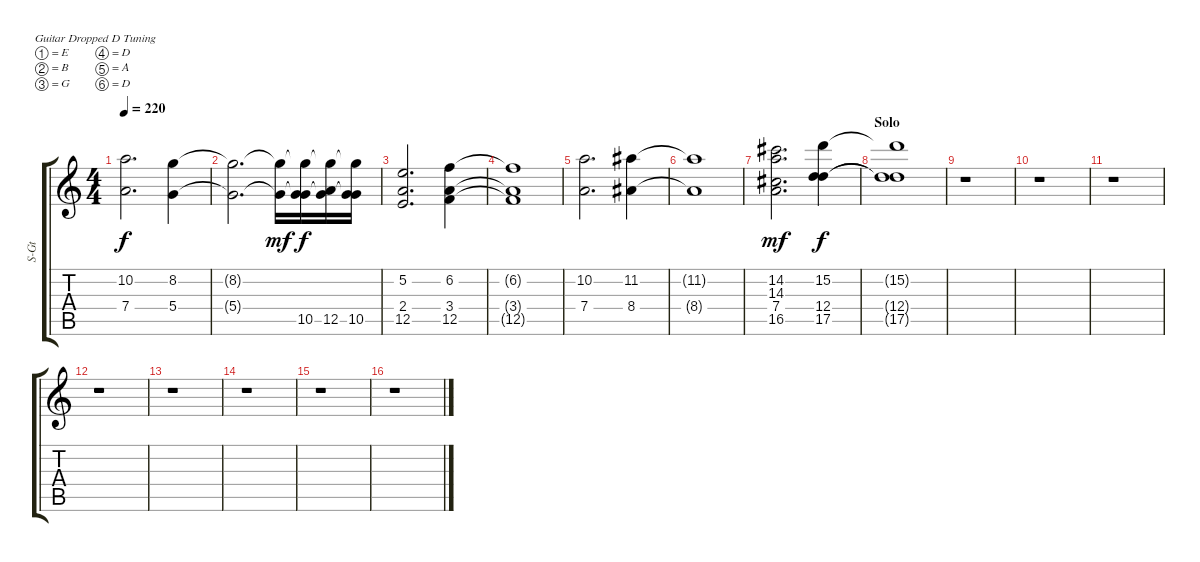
\bracketExtendMode groupsimilarinstruments
\otherSystemsTrackNameOrientation horizontal
\track ("Keyboards" "S-Gt") {instrument stringensemble1}
\staff {score tabs}
\tuning (E4 B3 G3 D3 A2 D2)
\displaytranspose 12
\ts (4 4)
\tempo 220
\clef g2
\ks c
(10.2 7.4).2{d dy f beam Down} (8.2 5.4).4{beam Down} |
(8.2{t} 5.4{t}).2{d beam Down} (8.2{t} 5.4{t}).16{dy mf beam Down} (8.2{t} 5.4{t} 10.5).16{dy f beam Down} (8.2{t} 5.4{t} 12.5).16{beam Down} (8.2{t} 5.4{t} 10.5).16{beam Down} |
(5.2 2.4 12.5).2{d beam Up} (6.2 3.4 12.5).4{beam Down} |
(6.2{t} 3.4{t} 12.5{t}).1{beam Down} |
(10.2 7.4).2{d beam Down} (11.2{acc #} 8.4{acc #}).4{beam Down} |
(11.2{t acc #} 8.4{t acc #}).1{beam Down} |
(14.2{acc #} 14.3 7.4 16.5{acc #}).2{d dy mf beam Down} (15.2 12.4 17.5).4{dy f beam Down} |
\section ("" "Solo")
(15.2{t} 12.4{t} 17.5{t}).1{beam Down} |
r.1{beam Down} |
r.1{beam Down} |
r.1{beam Down} |
r.1{beam Down} |
r.1{beam Down} |
r.1{beam Down} |
r.1{beam Down} |
r.1{beam Down}
